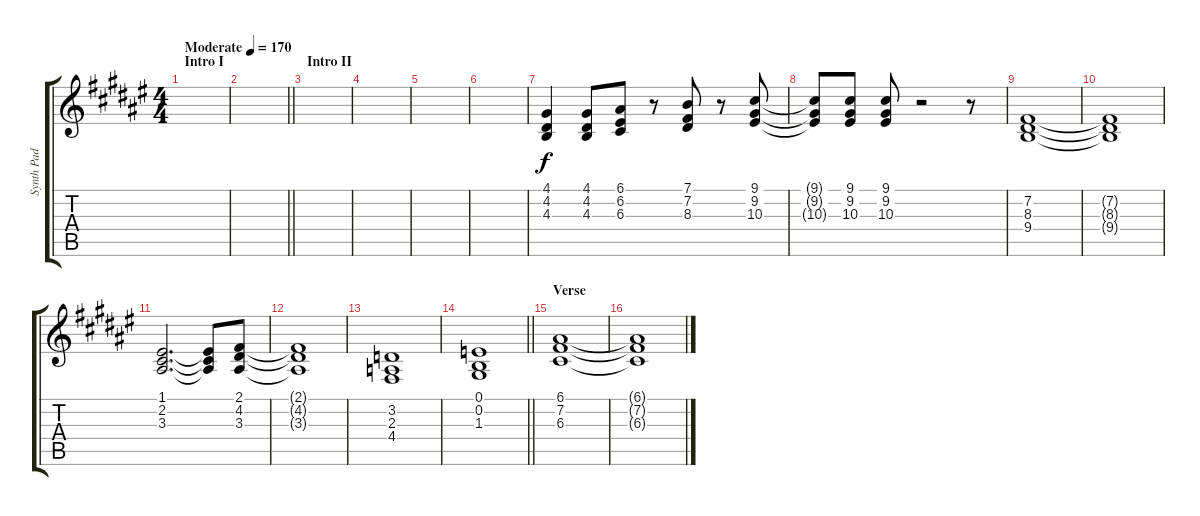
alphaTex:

\track ("Synth Pad" "Synth Pad") {instrument pad2warm}
\staff {score tabs}
\tuning (E4 B3 G3 D3 A2 E2) {hide}
\ts (4 4)
\section ("" "Intro I")
\tempo (170 "Moderate")
\clef g2
\ks f#
|
\barLineRight lightlight
|
\section ("" "Intro II")
|
|
|
|
(4.1 4.2 4.3).4 (4.1 4.2 4.3).8 (6.1 6.2 6.3).8 r.8 (7.1 7.2 8.3).8 r.8 (9.1 9.2 10.3).8 |
(9.1{t} 9.2{t} 10.3{t}).8 (9.1 9.2 10.3).8 (9.1 9.2 10.3).8 r.2 r.8 |
(7.2 8.3 9.4).1 |
(7.2{t} 8.3{t} 9.4{t}).1 |
(1.1 2.2 3.3).2{d} (1.1{t} 2.2{t} 3.3{t}).8 (2.1 4.2 3.3).8 |
(2.1{t} 4.2{t} 3.3{t}).1 |
(3.2 2.3 4.4).1 |
\barLineRight lightlight
(0.1 0.2 1.3).1 |
\section ("" "Verse")
(6.1 7.2 6.3).1 |
(6.1{t} 7.2{t} 6.3{t}).1
